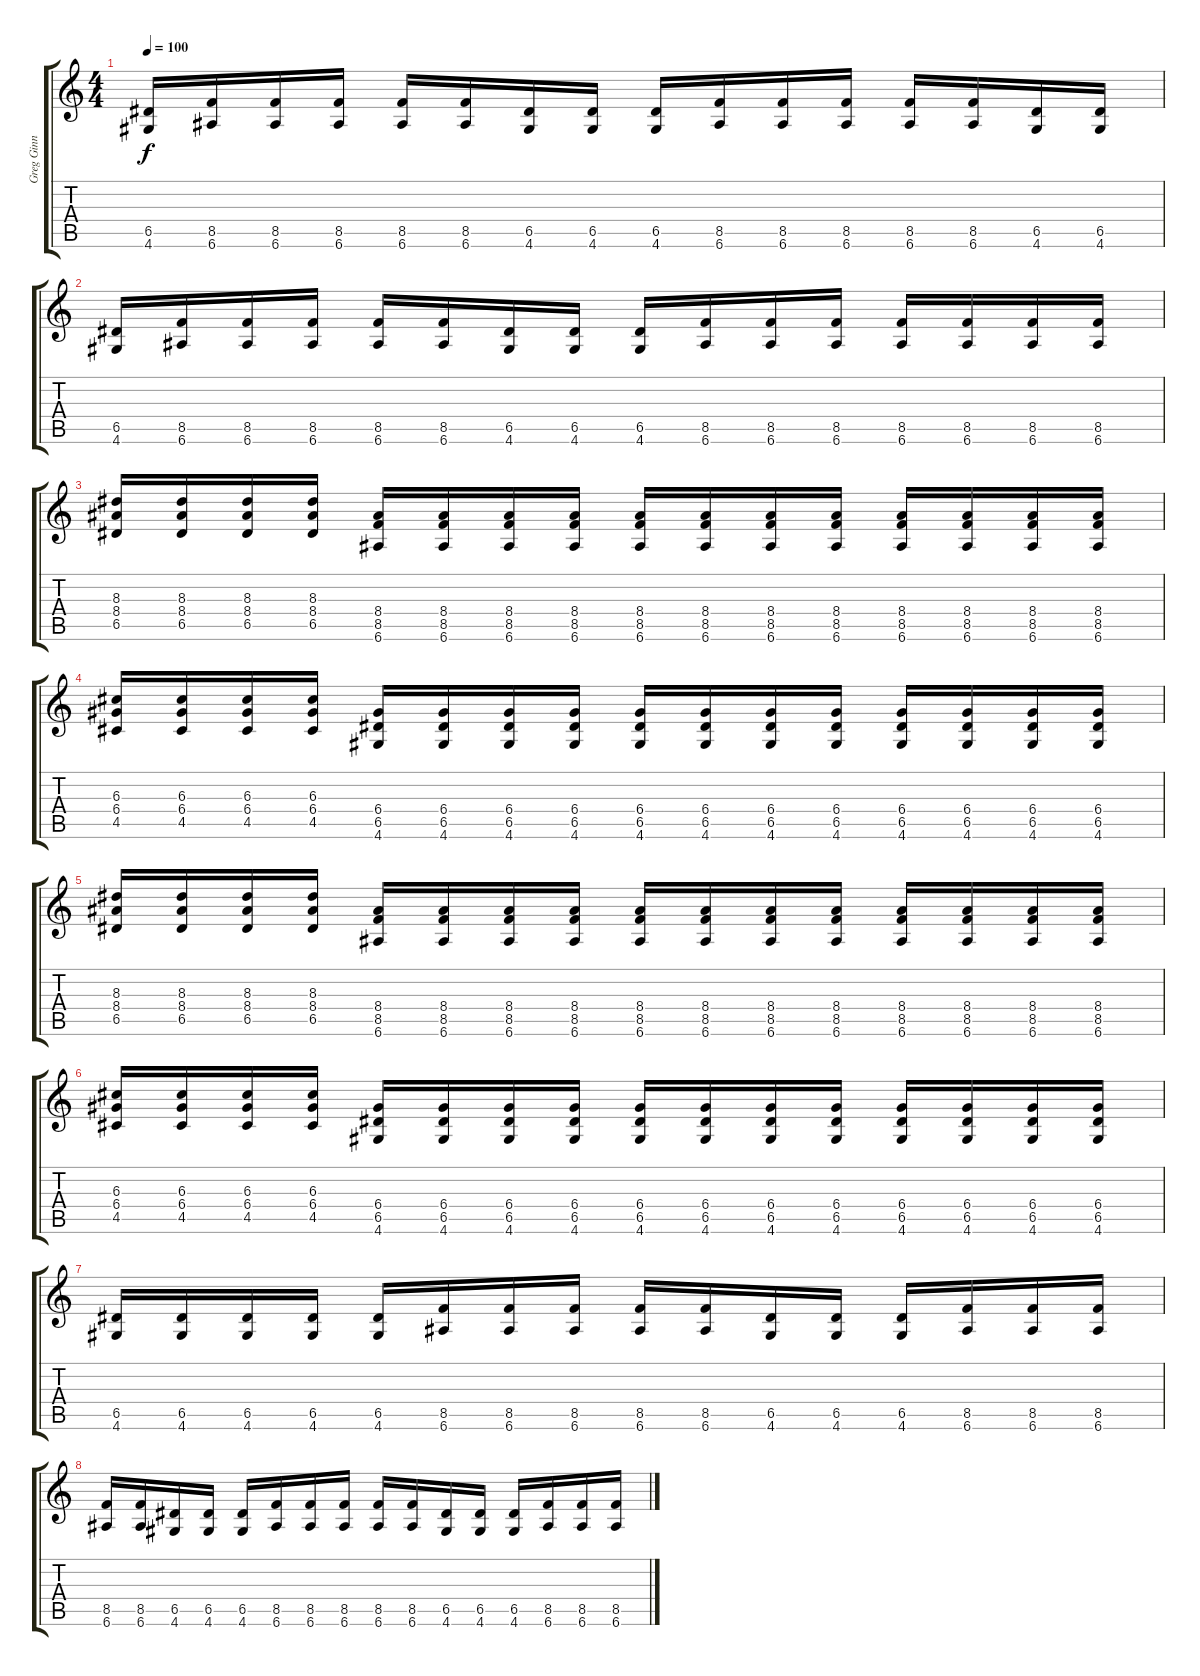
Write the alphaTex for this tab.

\track ("Greg Ginn (Guitar)" "Greg Ginn ") {instrument overdrivenguitar}
\staff {score tabs}
\tuning (E4 B3 G3 D3 A2 E2) {hide}
\ts (4 4)
\tempo 100
\clef g2
\ks c
(6.5 4.6).16{dy f} (8.5 6.6).16 (8.5 6.6).16 (8.5 6.6).16 (8.5 6.6).16 (8.5 6.6).16 (6.5 4.6).16 (6.5 4.6).16 (6.5 4.6).16 (8.5 6.6).16 (8.5 6.6).16 (8.5 6.6).16 (8.5 6.6).16 (8.5 6.6).16 (6.5 4.6).16 (6.5 4.6).16 |
(6.5 4.6).16 (8.5 6.6).16 (8.5 6.6).16 (8.5 6.6).16 (8.5 6.6).16 (8.5 6.6).16 (6.5 4.6).16 (6.5 4.6).16 (6.5 4.6).16 (8.5 6.6).16 (8.5 6.6).16 (8.5 6.6).16 (8.5 6.6).16 (8.5 6.6).16 (8.5 6.6).16 (8.5 6.6).16 |
(8.3 8.4 6.5).16 (8.3 8.4 6.5).16 (8.3 8.4 6.5).16 (8.3 8.4 6.5).16 (8.4 8.5 6.6).16 (8.4 8.5 6.6).16 (8.4 8.5 6.6).16 (8.4 8.5 6.6).16 (8.4 8.5 6.6).16 (8.4 8.5 6.6).16 (8.4 8.5 6.6).16 (8.4 8.5 6.6).16 (8.4 8.5 6.6).16 (8.4 8.5 6.6).16 (8.4 8.5 6.6).16 (8.4 8.5 6.6).16 |
(6.3 6.4 4.5).16 (6.3 6.4 4.5).16 (6.3 6.4 4.5).16 (6.3 6.4 4.5).16 (6.4 6.5 4.6).16 (6.4 6.5 4.6).16 (6.4 6.5 4.6).16 (6.4 6.5 4.6).16 (6.4 6.5 4.6).16 (6.4 6.5 4.6).16 (6.4 6.5 4.6).16 (6.4 6.5 4.6).16 (6.4 6.5 4.6).16 (6.4 6.5 4.6).16 (6.4 6.5 4.6).16 (6.4 6.5 4.6).16 |
(8.3 8.4 6.5).16 (8.3 8.4 6.5).16 (8.3 8.4 6.5).16 (8.3 8.4 6.5).16 (8.4 8.5 6.6).16 (8.4 8.5 6.6).16 (8.4 8.5 6.6).16 (8.4 8.5 6.6).16 (8.4 8.5 6.6).16 (8.4 8.5 6.6).16 (8.4 8.5 6.6).16 (8.4 8.5 6.6).16 (8.4 8.5 6.6).16 (8.4 8.5 6.6).16 (8.4 8.5 6.6).16 (8.4 8.5 6.6).16 |
(6.3 6.4 4.5).16 (6.3 6.4 4.5).16 (6.3 6.4 4.5).16 (6.3 6.4 4.5).16 (6.4 6.5 4.6).16 (6.4 6.5 4.6).16 (6.4 6.5 4.6).16 (6.4 6.5 4.6).16 (6.4 6.5 4.6).16 (6.4 6.5 4.6).16 (6.4 6.5 4.6).16 (6.4 6.5 4.6).16 (6.4 6.5 4.6).16 (6.4 6.5 4.6).16 (6.4 6.5 4.6).16 (6.4 6.5 4.6).16 |
(6.5 4.6).16 (6.5 4.6).16 (6.5 4.6).16 (6.5 4.6).16 (6.5 4.6).16 (8.5 6.6).16 (8.5 6.6).16 (8.5 6.6).16 (8.5 6.6).16 (8.5 6.6).16 (6.5 4.6).16 (6.5 4.6).16 (6.5 4.6).16 (8.5 6.6).16 (8.5 6.6).16 (8.5 6.6).16 |
(8.5 6.6).16 (8.5 6.6).16 (6.5 4.6).16 (6.5 4.6).16 (6.5 4.6).16 (8.5 6.6).16 (8.5 6.6).16 (8.5 6.6).16 (8.5 6.6).16 (8.5 6.6).16 (6.5 4.6).16 (6.5 4.6).16 (6.5 4.6).16 (8.5 6.6).16 (8.5 6.6).16 (8.5 6.6).16
